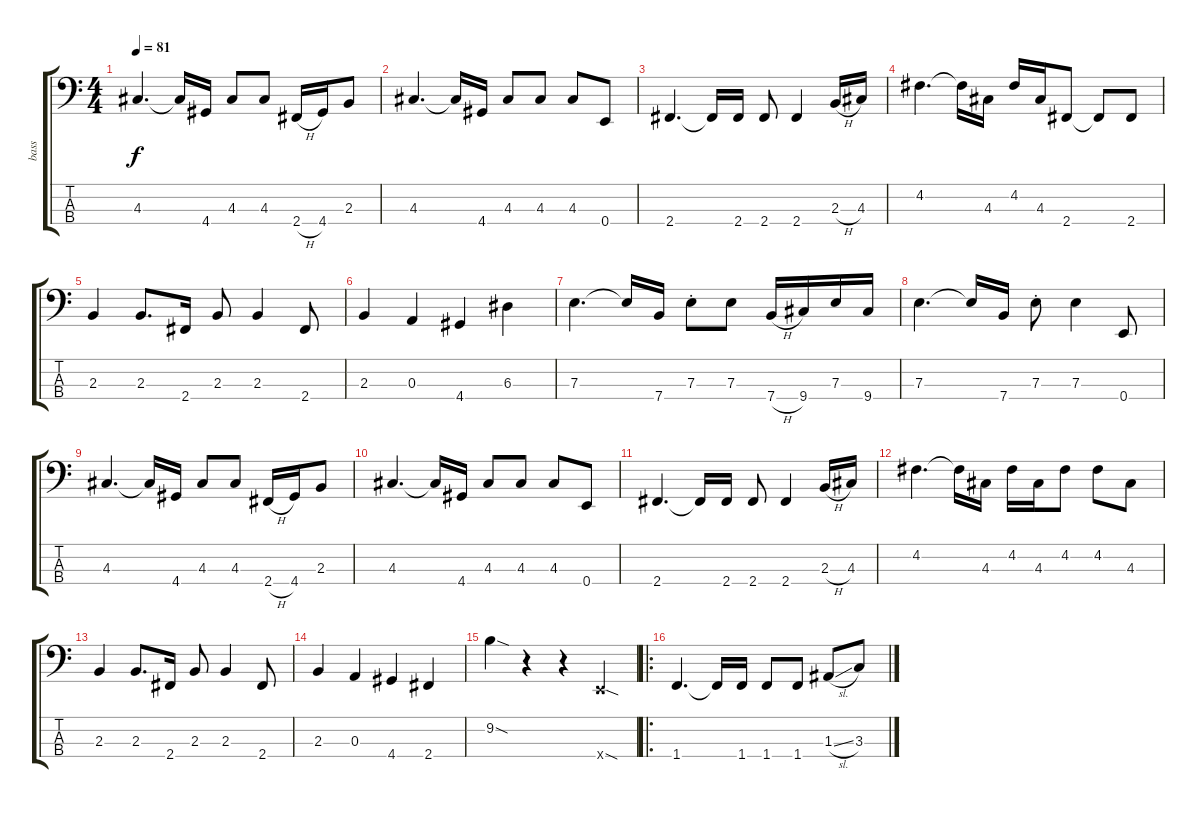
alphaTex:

\track ("bass" "bass") {instrument electricbassfinger}
\staff {score tabs}
\tuning (G2 D2 A1 E1) {hide}
\ts (4 4)
\tempo 81
\clef f4
\ks c
4.3.4{d dy f} 4.3{t}.16 4.4.16 4.3.8 4.3.8 2.4{h}.16 4.4.16 2.3.8 |
4.3.4{d} 4.3{t}.16 4.4.16 4.3.8 4.3.8 4.3.8 0.4.8 |
2.4.4{d} 2.4{t}.16 2.4.16 2.4.8 2.4.4 2.3{h}.16 4.3.16 |
4.2.4{d} 4.2{t}.16 4.3.16 4.2.16 4.3.16 2.4.8 2.4{t}.8 2.4.8 |
2.3.4 2.3.8{d} 2.4.16 2.3.8 2.3.4 2.4.8 |
2.3.4 0.3.4 4.4.4 6.3.4 |
7.3.4{d} 7.3{t}.16 7.4.16 7.3{st}.8 7.3.8 7.4{h}.16 9.4.16 7.3.16 9.4.16 |
7.3.4{d} 7.3{t}.16 7.4.16 7.3{st}.8 7.3.4 0.4.8 |
4.3.4{d} 4.3{t}.16 4.4.16 4.3.8 4.3.8 2.4{h}.16 4.4.16 2.3.8 |
4.3.4{d} 4.3{t}.16 4.4.16 4.3.8 4.3.8 4.3.8 0.4.8 |
2.4.4{d} 2.4{t}.16 2.4.16 2.4.8 2.4.4 2.3{h}.16 4.3.16 |
4.2.4{d} 4.2{t}.16 4.3.16 4.2.16 4.3.16 4.2.8 4.2.8 4.3.8 |
2.3.4 2.3.8{d} 2.4.16 2.3.8 2.3.4 2.4.8 |
2.3.4 0.3.4 4.4.4 2.4.4 |
9.2{sod}.4 r.4 r.4 0.4{sod x}.4 |
\ro
1.4.4{d} 1.4{t}.16 1.4.16 1.4.8 1.4.8 1.3{sl}.8 3.3.8
